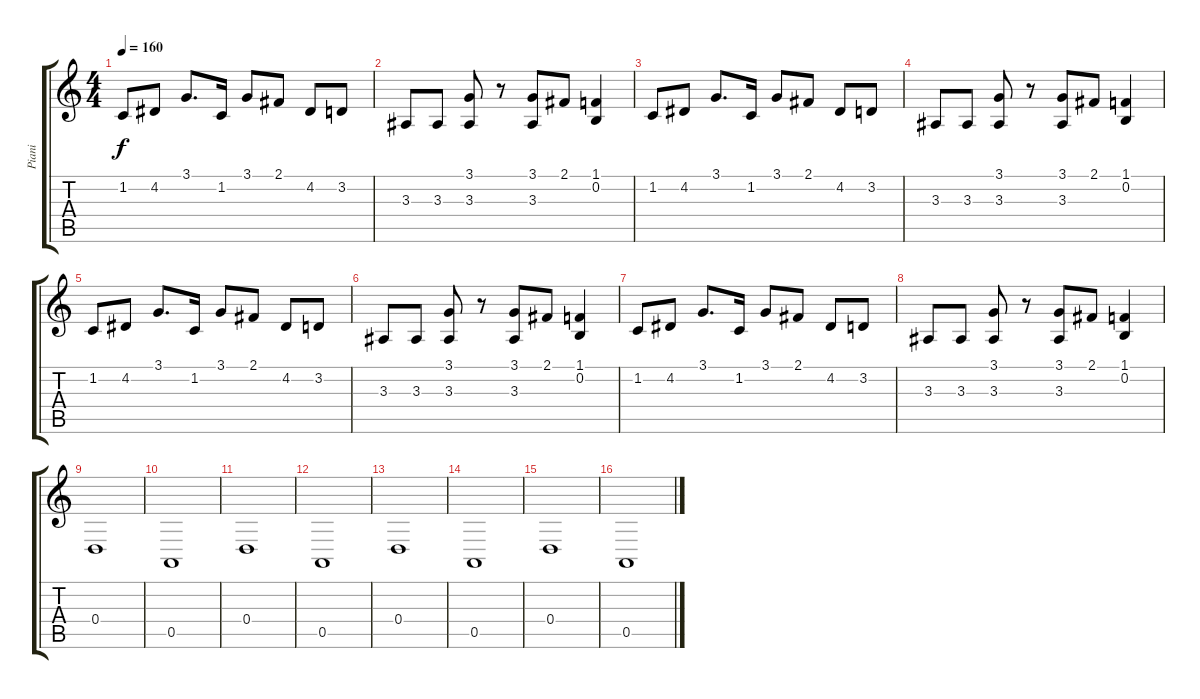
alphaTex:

\track ("Piani" "Piani") {instrument brightacousticpiano}
\staff {score tabs}
\tuning (E4 B3 G3 D3 A2 E2) {hide}
\ts (4 4)
\tempo 160
\clef g2
\ks c
1.2.8{dy f} 4.2.8 3.1.8{d} 1.2.16 3.1.8 2.1.8 4.2.8 3.2.8 |
3.3.8 3.3.8 (3.1 3.3).8 r.8 (3.1 3.3).8 2.1.8 (1.1 0.2).4 |
1.2.8 4.2.8 3.1.8{d} 1.2.16 3.1.8 2.1.8 4.2.8 3.2.8 |
3.3.8 3.3.8 (3.1 3.3).8 r.8 (3.1 3.3).8 2.1.8 (1.1 0.2).4 |
1.2.8 4.2.8 3.1.8{d} 1.2.16 3.1.8 2.1.8 4.2.8 3.2.8 |
3.3.8 3.3.8 (3.1 3.3).8 r.8 (3.1 3.3).8 2.1.8 (1.1 0.2).4 |
1.2.8 4.2.8 3.1.8{d} 1.2.16 3.1.8 2.1.8 4.2.8 3.2.8 |
3.3.8 3.3.8 (3.1 3.3).8 r.8 (3.1 3.3).8 2.1.8 (1.1 0.2).4 |
0.4.1 |
0.5.1 |
0.4.1 |
0.5.1 |
0.4.1 |
0.5.1 |
0.4.1 |
0.5.1
